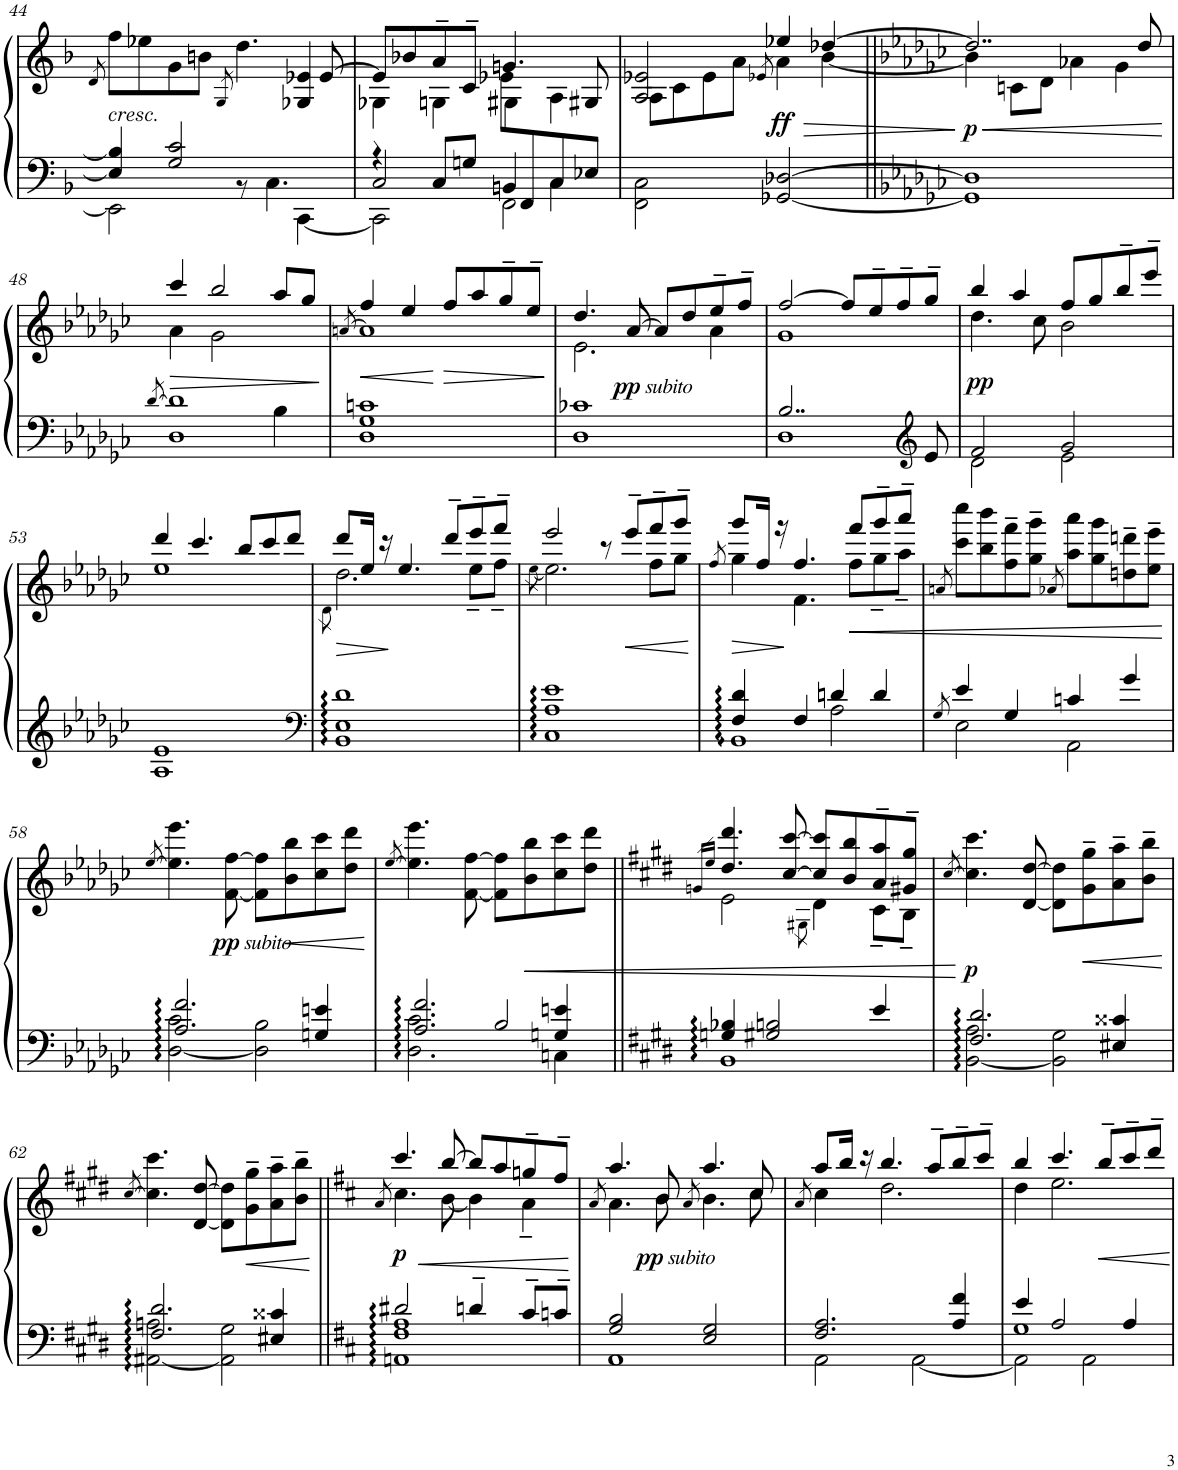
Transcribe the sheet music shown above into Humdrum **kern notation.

**kern	**kern	**dynam
*part1	*part1	*part1
*staff2	*staff1	*staff1/2
*I"Piano	*	*
*I'Pno.	*	*
!!LO:PB:g=z
*clefF4	*clefG2	*
*k[b-]	*k[b-]	*
*M4/4	*M4/4	*
=44	=44	=44
.	8qd/	.
*^	*^	*
*	*^	*	*	*
!	!	!	!LO:TX:b:i:t=cresc.	!	!
4E-/] 4B/]	2EE-\]	2.ryy	8ff\L	2.ryy	.
.	.	.	8ee-X\	.	.
2G/ 2c/	.	.	8g\	.	.
.	.	.	8bn\J	.	.
.	.	.	8qG/	.	.
.	8r	.	4.dd\	.	.
.	4.C\	.	.	.	.
4ryy	.	[4CC\	.	4G-X/ 4e-X/	.
.	.	.	[8e-/	.	.
=45	=45	=45	=45	=45	=45
*	*	*	*	*^	*
4r	2C/	2CC\]	8e-/L]	4G-X\	2ryy	.
.	.	.	8b-X/	.	.	.
8C/L	.	.	8a~/	4Gn\	.	.
8Gn/J	.	.	8c~/J	.	.	.
8ryy	2FF\	4BBn/	4.gn/	4G#X\	8e-X\L	.
8FF/	.	.	.	.	4.ryy	.
8C/	.	4C\	.	4A\	.	.
8E-X/J	.	.	8G#X/	.	.	.
*v	*v	*v	*	*	*	*
*	*	*v	*v	*
=46	=46	=46	=46
2FF\ 2C\	8A\L	2A/ 2e-X/	.
.	8c\	.	.
.	8e-\	.	.
.	8a\J	.	.
.	8qe-X/	.	.
!	!	!	!LO:DY:b
[2GG-X/ [2D-X/	4ee-X/	4a\	ff
.	[4dd-X/	[4b-\	.
=47||	=47||	=47||	=47||
*k[b-e-a-d-g-c-]	*k[b-e-a-d-g-c-]	*	*
!	!	!	!LO:HP:b
!	!	!	!LO:DY:n=1:b
1GG-] 1D-]	2..dd-/]	4b-\]	< p
.	.	8cn\L	.
.	.	8d-\J	.
.	.	4a-X\	.
.	.	4g-\	.
.	8dd-/	.	.
!!LO:LB:g=z	!!
=48	=48	=48	=48
*^	*	*	*
.	[8qd-/	.	.	.
!	!	!	!	!LO:HP:b
2.ryy	1D- 1d-]	4ccc-/	4a-\	>
.	.	2bb-/	2g-\	.
4B-\	.	8aa-/L	4ryy	.
.	.	8gg-/J	.	.
*v	*v	*	*	*
*	*v	*v	*
.	.	[
=49	=49	=49
*	*^	*
.	.	[8qan/	.
!	!	!	!LO:HP:b
1D- 1G- 1cn	4ff/	1a]	<
.	4ee-/	.	.
!	!	!	!LO:HP:n=1:b
.	8ff/L	.	] >
.	8aa-/	.	.
.	8gg-~/	.	.
.	8ee-~/J	.	.
*	*v	*v	*
.	.	[
=50	=50	=50
*	*^	*
1D- 1c-X	4.dd-/	2.e-\	.
!	!	!	!LO:DY:b
!	!	!	!LO:DY:n=1:b
.	[8a-/	.	pp other-dynamics
.	8a-/L]	.	.
.	8dd-/	.	.
.	8ee-~/	4a-\	.
.	8ff~/J	.	.
=51	=51	=51	=51
*^	*	*	*
2..B-/	1D-	[2ff/	1g-	.
.	.	8ff/L]	.	.
.	.	8ee-~/	.	.
.	.	8ff~/	.	.
*clefG2	*	*	*	*
8e-/	.	8gg-~/J	.	.
=52	=52	=52	=52	=52
!	!	!	!	!LO:DY:b
2f/	2d-\	4bb-/	4.dd-\	pp
.	.	4aa-/	.	.
.	.	.	8cc-\	.
2g-/	2e-\	8ff/L	2b-\	.
.	.	8gg-/	.	.
.	.	8bb-~/	.	.
.	.	8eee-~/J	.	.
*v	*v	*	*	*
!!LO:LB:g=z	!!
=53	=53	=53	=53
1A- 1e-	4ddd-/	1ee-	.
.	4.ccc-/	.	.
.	8bb-/L	.	.
.	8ccc-/	.	.
.	8ddd-/J	.	.
=54	=54	=54	=54
*clefF4	*	*	*
.	.	8qd-\	.
!	!	!	!LO:HP:b
1BB- 1E- 1d-	8ddd-/L	2.dd-\	>
.	16ee-/Jk	.	.
.	16r	.	.
.	4.ee-/	.	]
.	8ddd-~/L	.	.
.	8eee-~/	8ee-~\L	.
.	8fff~/J	8ff~\J	.
=55	=55	=55	=55
.	.	[8qee-\	.
1C- 1A- 1e-	2eee-/	2.ee-\]	.
.	8r	.	.
!	!	!	!LO:HP:b
.	8eee-~/L	.	<
.	8fff~/	8ff\L	.
.	8ggg-~/J	8gg-\J	.
*	*v	*v	*
.	.	]
=56	=56	=56
.	8qff/	.
*^	*^	*
*	*^	*	*	*
4F/ 4d-/	1BB-	2ryy	8ggg-/L	4gg-\	.
.	.	.	16ff/Jk	.	.
.	.	.	16r	.	.
4F/	.	.	4.ff/	4.f\	[
4dn/	.	2A-\	.	.	.
!	!	!	!	!	!LO:HP:b
.	.	.	8fff/L	8ff\L	<
4d/	.	.	8ggg-~/	8gg-~\	.
.	.	.	8aaa-~/J	8aa-~\J	.
*	*v	*v	*	*	*
*	*	*v	*v	*
=57	=57	=57	=57
.	8qG-/	8qan/	.
4e-/	2E-\	8ccc-\ 8cccc-\L	.
.	.	8bb-\ 8bbb-\	.
4G-/	.	8ff\~ 8fff\~	.
.	.	8gg-\~ 8ggg-\~J	.
.	.	8qa-X/	.
4cn/	2AA-\	8aa-\ 8aaa-\L	.
.	.	8gg-\ 8ggg-\	.
4g-/	.	8ddn\~ 8dddn\~	.
.	.	8ee-\~ 8eee-\~J	.
!!LO:LB:g=z
=58	=58	=58	=58
.	.	[8qee-/	.
2.A-/ 2.f/	[2D-\ 2c-\	4.ee-\] 4.eee-\	.
!	!	!	!LO:DY:b
!	!	!	!LO:DY:n=1:b
.	.	[8f\ [8ff\	pp other-dynamics
.	2D-\] 2B-\	8f\] 8ff\]L	.
!	!	!	!LO:HP:b
.	.	8b-\ 8bb-\	<
4Gn/ 4en/	.	8cc-\ 8ccc-\	.
.	.	8dd-\ 8ddd-\J	.
*v	*v	*	*
.	.	[
=59	=59	=59
.	[8qee-/	.
*^	*	*
*	*^	*	*
2.A-/ 2.f/	2.D-\ 2.c-\	2ryy	4.ee-\] 4.eee-\	.
.	.	.	[8f\ [8ff\	.
.	.	2B-/	8f\] 8ff\]L	.
!	!	!	!	!LO:HP:b
.	.	.	8b-\ 8bb-\	<
4Gn/ 4en/	4Cn\	.	8cc-\ 8ccc-\	.
.	.	.	8dd-\ 8ddd-\J	.
*v	*v	*v	*	*
=60||	=60||	=60||
*k[f#c#g#d#]	*k[f#c#g#d#]	*
.	16qgn/LL	.
.	16qee/JJ	.
*^	*^	*
4Gn/ 4B-X/	1BB	4.dd#/ 4.ddd#/	2e\	.
2G#X/ 2Bn/	.	.	.	.
.	.	[8cc#/ [8ccc#/	.	.
.	.	.	8qG#X\	.
.	.	8cc#/] 8ccc#/]L	4d#\	.
.	.	8b/ 8bb/	.	.
4e/	.	8a/~ 8aa/~	8c#~\L	.
.	.	8g#X/~ 8gg#/~J	8B~\J	.
*v	*v	*	*	*
*	*v	*v	*
.	.	[
=61	=61	=61
.	[8qcc#/	.
*^	*	*
!	!	!	!LO:DY:b
2.F#/ 2.d#/	[2BB\ 2A\	4.cc#\] 4.ccc#\	p
.	.	[8d#/ [8dd#/	.
.	2BB\] 2G#\	8d#\] 8dd#\]L	.
!	!	!	!LO:HP:b
.	.	8g#\~ 8gg#\~	<
4E#X/ 4c##X/	.	8a\~ 8aa\~	.
.	.	8b\~ 8bb\~J	.
*v	*v	*	*
.	.	[
!!LO:LB:g=z
=62	=62	=62
.	[8qcc#/	.
*^	*	*
2.F#/ 2.d#/	[2AA#X\ 2An\	4.cc#\] 4.ccc#\	.
.	.	[8d#/ [8dd#/	.
.	2AA#\] 2G#\	8d#\] 8dd#\]L	.
!	!	!	!LO:HP:b
.	.	8g#\~ 8gg#\~	<
4E#X/ 4c##X/	.	8a\~ 8aa\~	.
.	.	8b\~ 8bb\~J	.
*v	*v	*	*
.	.	[
=63||	=63||	=63||
*k[f#c#]	*k[f#c#]	*
.	8qa/	.
*^	*^	*
!	!	!	!	!LO:DY:b
2d#X/	1AAn 1F# 1A	4.ccc#/	4.cc#\	p
.	.	[8bb/	[8b\	.
4dn~/	.	8bb/L]	4b\]	.
.	.	8aa/	.	.
8c#~/L	.	8ggn~/	4a~\	.
8cn~/J	.	8ff#~/J	.	.
*v	*v	*	*	*
*	*v	*v	*
.	.	[
=64	=64	=64
.	8qa/	.
*^	*^	*
!	!	!	!	!LO:DY:b
!	!	!	!	!LO:DY:n=1:b
2G/ 2B/	1AA	4.aa/	4.a\	pp other-dynamics
.	.	8b/	8b\	.
.	.	8qa/	.	.
2E/ 2G/	.	4.aa/	4.b\	.
.	.	8cc#/	8cc#\	.
=65	=65	=65	=65	=65
.	.	8qa/	.	.
2.F#/ 2.A/	2AA\	8aa/L	4cc#\	.
.	.	16bb/Jk	.	.
.	.	16r	.	.
.	.	4.bb/	2.dd\	.
.	[2AA\	.	.	.
.	.	8aa~/L	.	.
4A/ 4f#/	.	8bb~/	.	.
.	.	8ccc#~/J	.	.
=66	=66	=66	=66	=66
*	*^	*	*	*
4e/	2AA\]	1G	4bb/	4dd\	.
2A/	.	.	4.ccc#/	2.ee\	.
.	2AA\	.	.	.	.
.	.	.	8bb~/L	.	.
4A/	.	.	8ccc#~/	.	.
.	.	.	8ddd~/J	.	.
*v	*v	*v	*	*	*
*	*v	*v	*
=	=	=
*-	*-	*-
